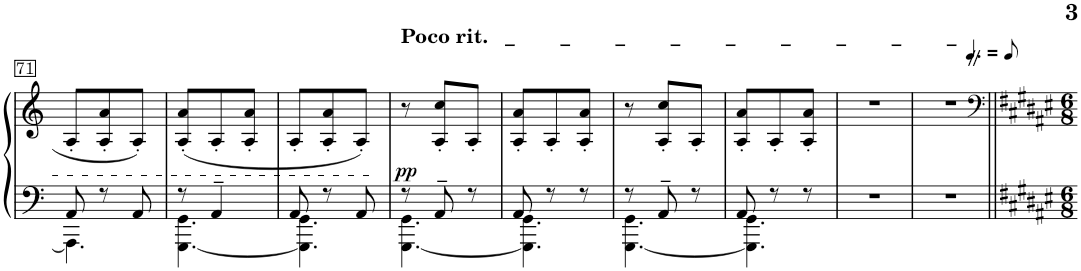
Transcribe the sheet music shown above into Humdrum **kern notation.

**kern	**kern	**dynam
*part1	*part1	*part1
*staff2	*staff1	*staff1/2
*I"XII	*	*
!!LO:PB:g=z
*clefF4	*clefG2	*
*k[]	*k[]	*
*M3/8	*M3/8	*
=71	=71	=71
*^	*	*
8AA/	4.AAA\]	8A'/L	.
8r	.	8A/' 8a/'	.
8AA/	.	8A'/J	.
=72	=72	=72	=72
8r	[4.GGG\ 4.GG\	(<8A/'< 8a/'<L	.
4AA~/	.	8A'</	.
.	.	8A/'< 8a/'<J	.
=73	=73	=73	=73
8AA/	4.GGG\] 4.GG\	8A'</L	.
8r	.	8A/'< 8a/'<	.
8AA/	.	8A'</J)	.
=74	=74	=74	=74
!	!	!LO:TX:a:B:t=Poco rit.   _        _        _        _        _        _        _        _        _	!
!	!	!	!LO:DY:b
8r	[4.GGG\ 4.GG\	8r	pp
8AA~/	.	8A/' 8cc/'L	.
8r	.	8A'/J	.
=75	=75	=75	=75
8AA/	4.GGG\] 4.GG\	8A/'< 8a/'<L	.
8r	.	8A'</	.
8r	.	8A/'< 8a/'<J	.
=76	=76	=76	=76
8r	[4.GGG\ 4.GG\	8r	.
8AA~/	.	8A/' 8cc/'L	.
8r	.	8A'/J	.
=77	=77	=77	=77
8AA/	4.GGG\] 4.GG\	8A/'< 8a/'<L	.
8r	.	8A'</	.
8r	.	8A/'< 8a/'<J	.
*v	*v	*	*
=78	=78	=78
4.r	4.r	.
=79	=79	=79
4.r	4.r	.
=||	=||	=||
*-	*-	*-
